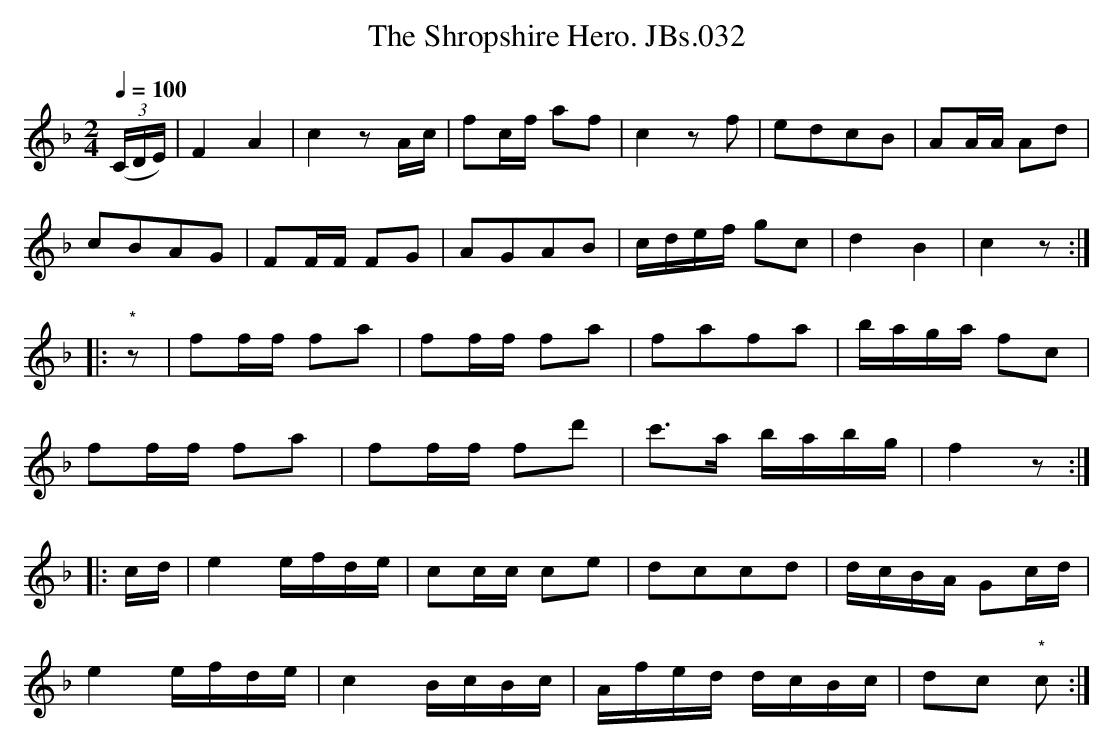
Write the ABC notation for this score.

X:1
T:Shropshire Hero. JBs.032, The
M:2/4
L:1/8
Q:1/4=100
K:F
((3C/D/E/)|F2A2|c2z A/c/|fc/f/ af|c2zf|edcB|AA/A/ Ad|
cBAG|FF/F/ FG|AGAB|c/d/e/f/ gc|d2B2|c2z:|
|:"*"z|ff/f/ fa|ff/f/ fa|fafa|b/a/g/a/ fc|
ff/f/ fa|ff/f/ fd'|c'>a b/a/b/g/|f2z:|
|:c/d/|e2 e/f/d/e/|cc/c/ ce|dccd|d/c/B/A/ Gc/d/|
e2e/f/d/e/|c2B/c/B/c/|A/f/e/d/ d/c/B/c/|dc "*"c:|
